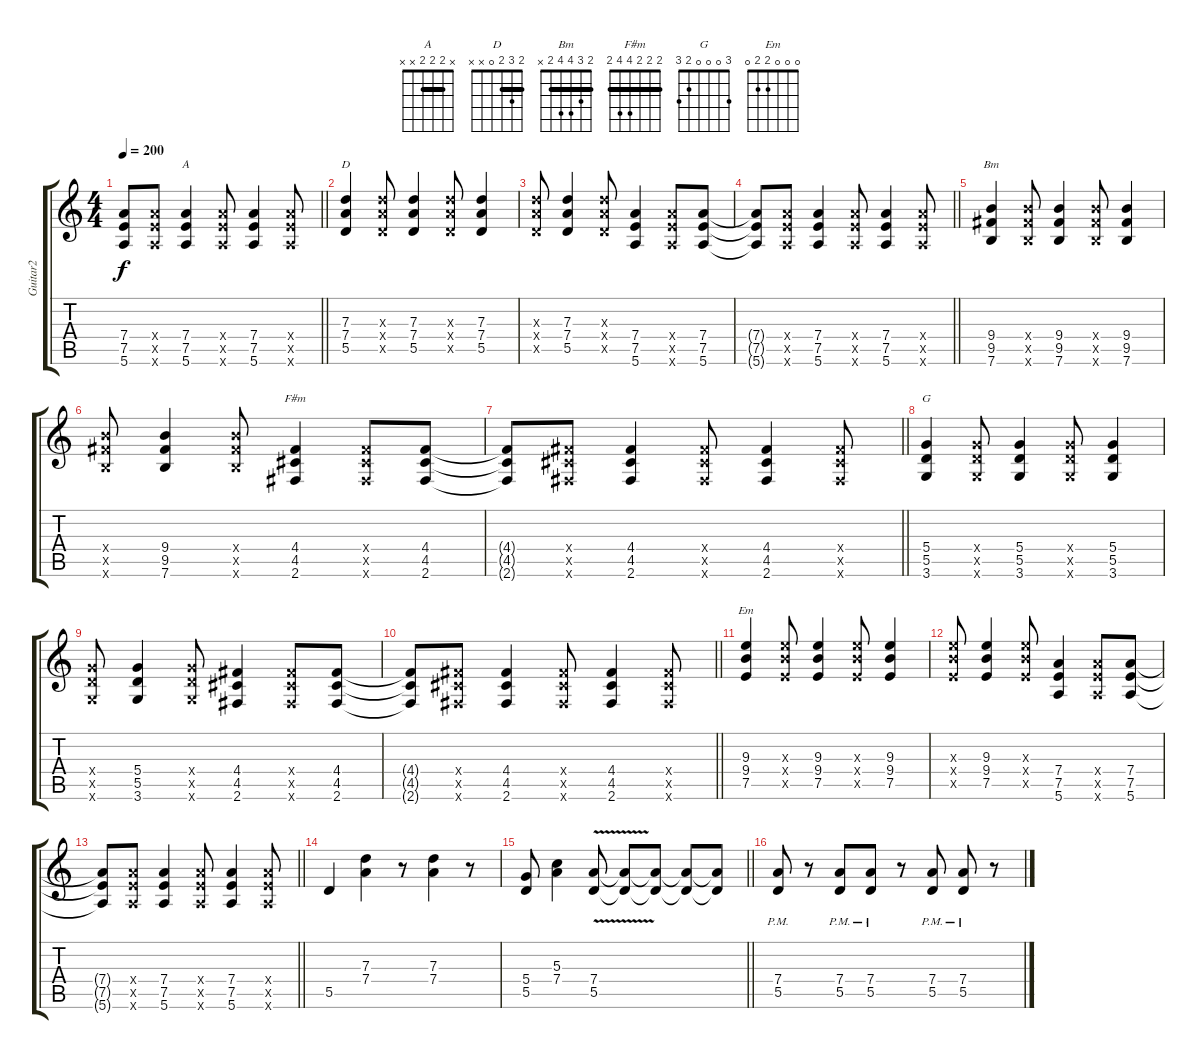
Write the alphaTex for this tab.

\track ("Guitar2" "Guitar2") {instrument distortionguitar}
\staff {score tabs}
\tuning (E4 B3 G3 D3 A2 E2) {hide}
\chord ("A" x 2 2 2 x x) {barre 2}
\chord ("D" 2 3 2 0 x x) {barre 2}
\chord ("Bm" 2 3 4 4 2 x) {barre 2}
\chord ("F#m" 2 2 2 4 4 2) {barre 2}
\chord ("G" 3 0 0 0 2 3)
\chord ("Em" 0 0 0 2 2 0)
\ts (4 4)
\tempo 200
\clef g2
\barLineRight lightlight
\ks c
(7.4{t} 7.5{t} 5.6{t}).8{dy f} (7.4{x} 7.5{x} 5.6{x}).8 (7.4 7.5 5.6).4{ch "A"} (7.4{x} 7.5{x} 5.6{x}).8 (7.4 7.5 5.6).4 (7.4{x} 7.5{x} 5.6{x}).8 |
(7.3 7.4 5.5).4{ch "D"} (7.3{x} 7.4{x} 5.5{x}).8 (7.3 7.4 5.5).4 (7.3{x} 7.4{x} 5.5{x}).8 (7.3 7.4 5.5).4 |
(7.3{x} 7.4{x} 5.5{x}).8 (7.3 7.4 5.5).4 (7.3{x} 7.4{x} 5.5{x}).8 (7.4 7.5 5.6).4 (7.4{x} 7.5{x} 5.6{x}).8 (7.4 7.5 5.6).8 |
\barLineRight lightlight
(7.4{t} 7.5{t} 5.6{t}).8 (7.4{x} 7.5{x} 5.6{x}).8 (7.4 7.5 5.6).4 (7.4{x} 7.5{x} 5.6{x}).8 (7.4 7.5 5.6).4 (7.4{x} 7.5{x} 5.6{x}).8 |
(9.4 9.5 7.6).4{ch "Bm"} (9.4{x} 9.5{x} 7.6{x}).8 (9.4 9.5 7.6).4 (9.4{x} 9.5{x} 7.6{x}).8 (9.4 9.5 7.6).4 |
(9.4{x} 9.5{x} 7.6{x}).8 (9.4 9.5 7.6).4 (9.4{x} 9.5{x} 7.6{x}).8 (4.4 4.5 2.6).4{ch "F#m"} (4.4{x} 4.5{x} 2.6{x}).8 (4.4 4.5 2.6).8 |
\barLineRight lightlight
(4.4{t} 4.5{t} 2.6{t}).8 (4.4{x} 4.5{x} 2.6{x}).8 (4.4 4.5 2.6).4 (4.4{x} 4.5{x} 2.6{x}).8 (4.4 4.5 2.6).4 (4.4{x} 4.5{x} 2.6{x}).8 |
(5.4 5.5 3.6).4{ch "G"} (5.4{x} 5.5{x} 3.6{x}).8 (5.4 5.5 3.6).4 (5.4{x} 5.5{x} 3.6{x}).8 (5.4 5.5 3.6).4 |
(5.4{x} 5.5{x} 3.6{x}).8 (5.4 5.5 3.6).4 (5.4{x} 5.5{x} 3.6{x}).8 (4.4 4.5 2.6).4 (4.4{x} 4.5{x} 2.6{x}).8 (4.4 4.5 2.6).8 |
\barLineRight lightlight
(4.4{t} 4.5{t} 2.6{t}).8 (4.4{x} 4.5{x} 2.6{x}).8 (4.4 4.5 2.6).4 (4.4{x} 4.5{x} 2.6{x}).8 (4.4 4.5 2.6).4 (4.4{x} 4.5{x} 2.6{x}).8 |
(9.3 9.4 7.5).4{ch "Em"} (9.3{x} 9.4{x} 7.5{x}).8 (9.3 9.4 7.5).4 (9.3{x} 9.4{x} 7.5{x}).8 (9.3 9.4 7.5).4 |
(9.3{x} 9.4{x} 7.5{x}).8 (9.3 9.4 7.5).4 (9.3{x} 9.4{x} 7.5{x}).8 (7.4 7.5 5.6).4 (7.4{x} 7.5{x} 5.6{x}).8 (7.4 7.5 5.6).8 |
\barLineRight lightlight
(7.4{t} 7.5{t} 5.6{t}).8 (7.4{x} 7.5{x} 5.6{x}).8 (7.4 7.5 5.6).4 (7.4{x} 7.5{x} 5.6{x}).8 (7.4 7.5 5.6).4 (7.4{x} 7.5{x} 5.6{x}).8 |
\section ("" " ")
5.5.4 (7.3 7.4).4 r.8 (7.3 7.4).4 r.8 |
\barLineRight lightlight
(5.4 5.5).8 (5.3 7.4).4 (7.4{v} 5.5{v}).8 (7.4{t} 5.5{t}).8 (7.4{t} 5.5{t}).8 (7.4{t} 5.5{t}).8 (7.4{t} 5.5{t}).8 |
\section ("" " ")
(7.4{pm} 5.5{pm}).8 r.8 (7.4{pm} 5.5{pm}).8 (7.4{pm} 5.5{pm}).8 r.8 (7.4{pm} 5.5{pm}).8 (7.4{pm} 5.5{pm}).8 r.8
